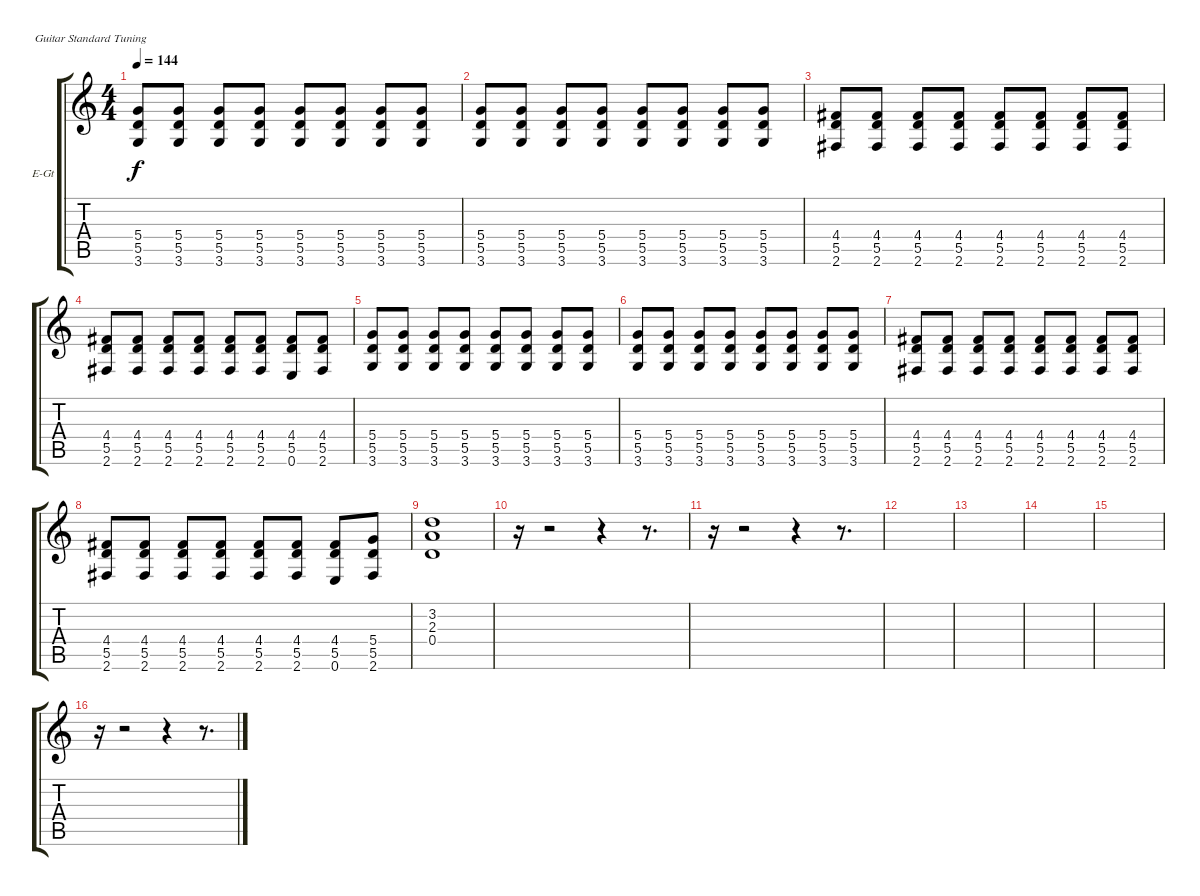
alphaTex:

\bracketExtendMode groupsimilarinstruments
\firstSystemTrackNameOrientation horizontal
\otherSystemsTrackNameOrientation horizontal
\track ("Tom" "E-Gt") {instrument distortionguitar}
\staff {score tabs}
\tuning (E4 B3 G3 D3 A2 E2)
\ts (4 4)
\tempo 144
\clef g2
\ks c
(5.4 5.5 3.6).8{dy f} (5.4 5.5 3.6).8 (5.4 5.5 3.6).8 (5.4 5.5 3.6).8 (5.4 5.5 3.6).8 (5.4 5.5 3.6).8 (5.4 5.5 3.6).8 (5.4 5.5 3.6).8 |
(5.4 5.5 3.6).8 (5.4 5.5 3.6).8 (5.4 5.5 3.6).8 (5.4 5.5 3.6).8 (5.4 5.5 3.6).8 (5.4 5.5 3.6).8 (5.4 5.5 3.6).8 (5.4 5.5 3.6).8 |
(4.4 5.5 2.6).8 (4.4 5.5 2.6).8 (4.4 5.5 2.6).8 (4.4 5.5 2.6).8 (4.4 5.5 2.6).8 (4.4 5.5 2.6).8 (4.4 5.5 2.6).8 (4.4 5.5 2.6).8 |
(4.4 5.5 2.6).8 (4.4 5.5 2.6).8 (4.4 5.5 2.6).8 (4.4 5.5 2.6).8 (4.4 5.5 2.6).8 (4.4 5.5 2.6).8 (4.4 5.5 0.6).8 (4.4 5.5 2.6).8 |
(5.4 5.5 3.6).8 (5.4 5.5 3.6).8 (5.4 5.5 3.6).8 (5.4 5.5 3.6).8 (5.4 5.5 3.6).8 (5.4 5.5 3.6).8 (5.4 5.5 3.6).8 (5.4 5.5 3.6).8 |
(5.4 5.5 3.6).8 (5.4 5.5 3.6).8 (5.4 5.5 3.6).8 (5.4 5.5 3.6).8 (5.4 5.5 3.6).8 (5.4 5.5 3.6).8 (5.4 5.5 3.6).8 (5.4 5.5 3.6).8 |
(4.4 5.5 2.6).8 (4.4 5.5 2.6).8 (4.4 5.5 2.6).8 (4.4 5.5 2.6).8 (4.4 5.5 2.6).8 (4.4 5.5 2.6).8 (4.4 5.5 2.6).8 (4.4 5.5 2.6).8 |
(4.4 5.5 2.6).8 (4.4 5.5 2.6).8 (4.4 5.5 2.6).8 (4.4 5.5 2.6).8 (4.4 5.5 2.6).8 (4.4 5.5 2.6).8 (4.4 5.5 0.6).8 (5.4 5.5 2.6).8 |
(3.2 2.3 0.4).1 |
r.16 r.2 r.4 r.8{d} |
r.16 r.2 r.4 r.8{d} |
|
|
|
|
r.16 r.2 r.4 r.8{d}
